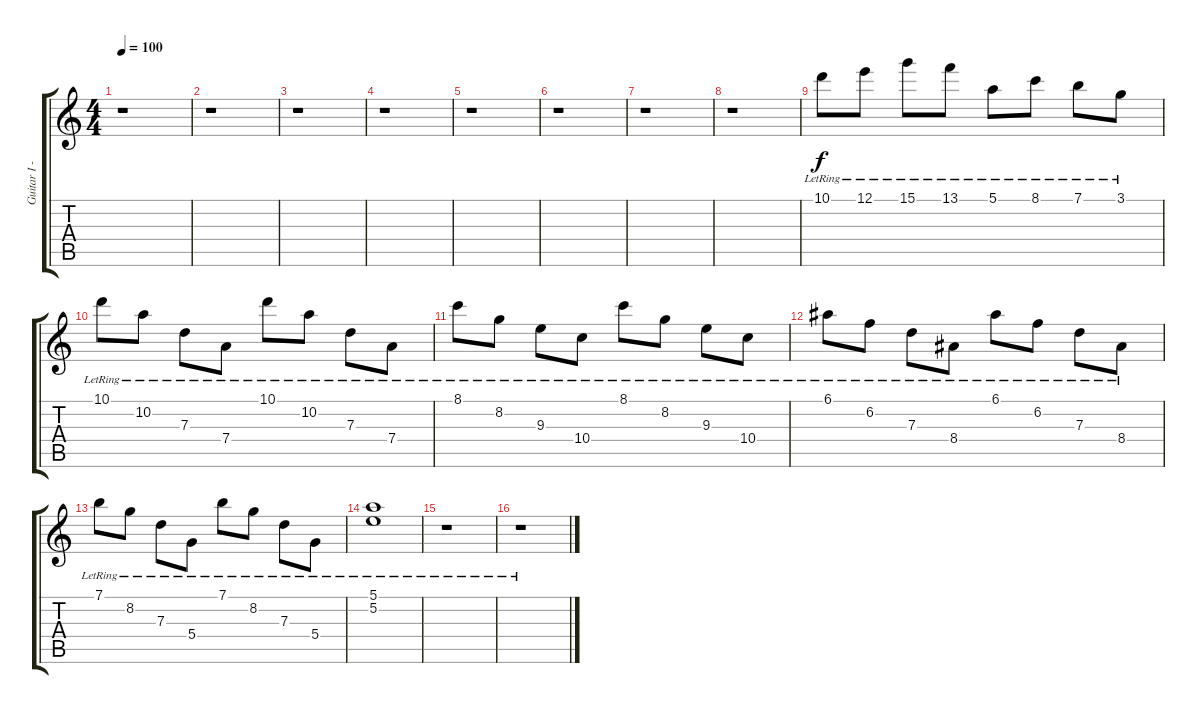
\track ("Guitar I - Clean" "Guitar I -") {instrument electricguitarclean}
\staff {score tabs}
\tuning (E4 B3 G3 D3 A2 E2) {hide}
\ts (4 4)
\tempo 100
\clef g2
\ks c
r.1{dy f} |
r.1 |
r.1 |
r.1 |
r.1 |
r.1 |
r.1 |
r.1 |
10.1{lr}.8 12.1{lr}.8 15.1{lr}.8 13.1{lr}.8 5.1{lr}.8 8.1{lr}.8 7.1{lr}.8 3.1{lr}.8 |
10.1{lr}.8 10.2{lr}.8 7.3{lr}.8 7.4{lr}.8 10.1{lr}.8 10.2{lr}.8 7.3{lr}.8 7.4{lr}.8 |
8.1{lr}.8 8.2{lr}.8 9.3{lr}.8 10.4{lr}.8 8.1{lr}.8 8.2{lr}.8 9.3{lr}.8 10.4{lr}.8 |
6.1{lr}.8 6.2{lr}.8 7.3{lr}.8 8.4{lr}.8 6.1{lr}.8 6.2{lr}.8 7.3{lr}.8 8.4{lr}.8 |
7.1{lr}.8 8.2{lr}.8 7.3{lr}.8 5.4{lr}.8 7.1{lr}.8 8.2{lr}.8 7.3{lr}.8 5.4{lr}.8 |
(5.1{lr} 5.2{lr}).1 |
r.1 |
r.1
